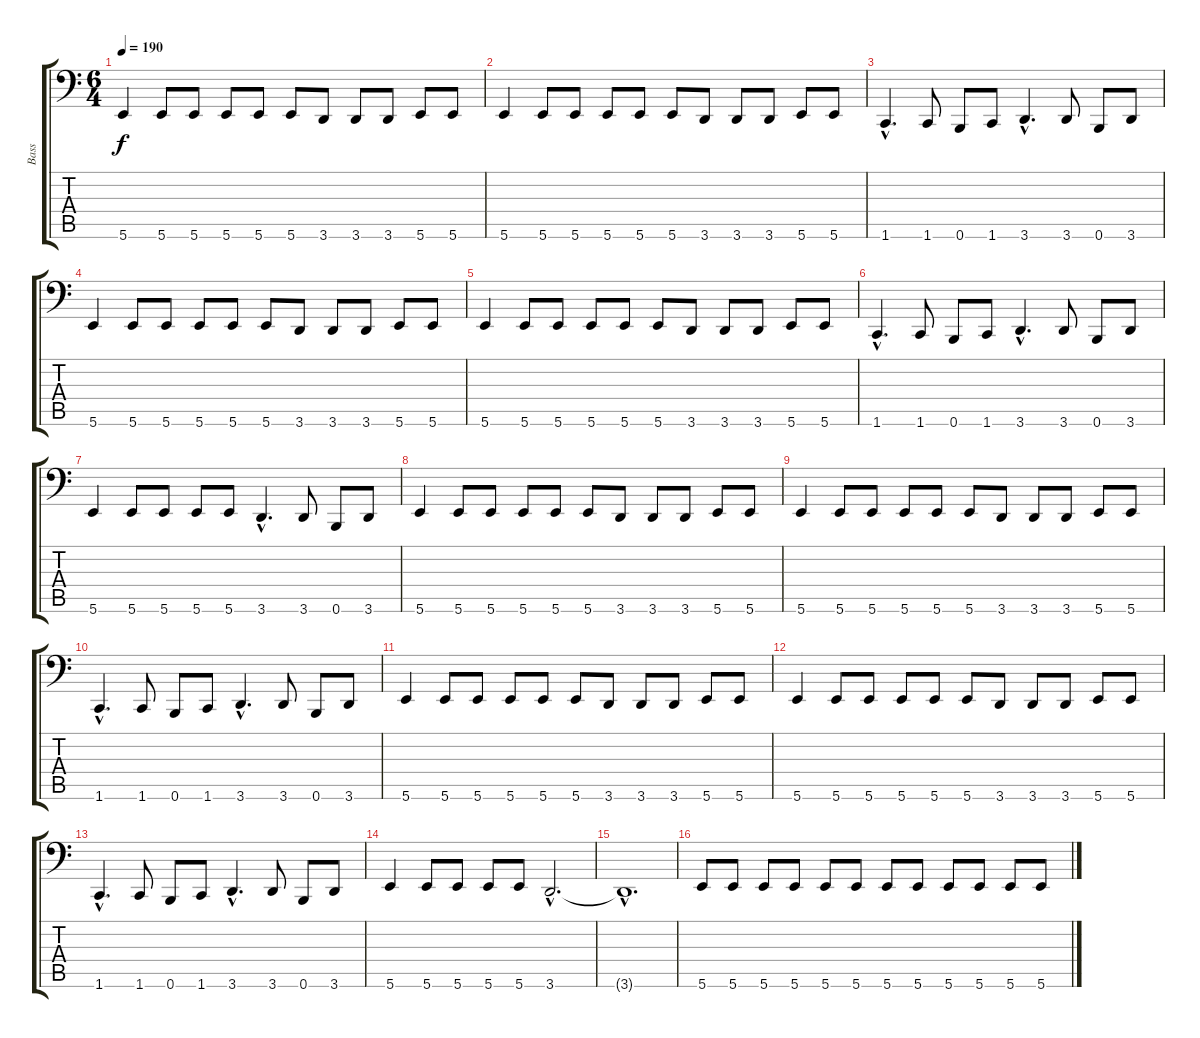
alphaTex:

\track ("Bass" "Bass") {instrument electricbasspick}
\staff {score tabs}
\tuning (B2 G2 D2 A1 E1 B0) {hide}
\ts (6 4)
\tempo 190
\clef f4
\ks c
5.6.4{dy f} 5.6.8 5.6.8 5.6.8 5.6.8 5.6.8 3.6.8 3.6.8 3.6.8 5.6.8 5.6.8 |
5.6.4 5.6.8 5.6.8 5.6.8 5.6.8 5.6.8 3.6.8 3.6.8 3.6.8 5.6.8 5.6.8 |
1.6{hac}.4{d} 1.6.8 0.6.8 1.6.8 3.6{hac}.4{d} 3.6.8 0.6.8 3.6.8 |
5.6.4 5.6.8 5.6.8 5.6.8 5.6.8 5.6.8 3.6.8 3.6.8 3.6.8 5.6.8 5.6.8 |
5.6.4 5.6.8 5.6.8 5.6.8 5.6.8 5.6.8 3.6.8 3.6.8 3.6.8 5.6.8 5.6.8 |
1.6{hac}.4{d} 1.6.8 0.6.8 1.6.8 3.6{hac}.4{d} 3.6.8 0.6.8 3.6.8 |
5.6.4 5.6.8 5.6.8 5.6.8 5.6.8 3.6{hac}.4{d} 3.6.8 0.6.8 3.6.8 |
5.6.4 5.6.8 5.6.8 5.6.8 5.6.8 5.6.8 3.6.8 3.6.8 3.6.8 5.6.8 5.6.8 |
5.6.4 5.6.8 5.6.8 5.6.8 5.6.8 5.6.8 3.6.8 3.6.8 3.6.8 5.6.8 5.6.8 |
1.6{hac}.4{d} 1.6.8 0.6.8 1.6.8 3.6{hac}.4{d} 3.6.8 0.6.8 3.6.8 |
5.6.4 5.6.8 5.6.8 5.6.8 5.6.8 5.6.8 3.6.8 3.6.8 3.6.8 5.6.8 5.6.8 |
5.6.4 5.6.8 5.6.8 5.6.8 5.6.8 5.6.8 3.6.8 3.6.8 3.6.8 5.6.8 5.6.8 |
1.6{hac}.4{d} 1.6.8 0.6.8 1.6.8 3.6{hac}.4{d} 3.6.8 0.6.8 3.6.8 |
5.6.4 5.6.8 5.6.8 5.6.8 5.6.8 3.6{hac}.2{d} |
3.6{hac t}.1{d} |
5.6.8 5.6.8 5.6.8 5.6.8 5.6.8 5.6.8 5.6.8 5.6.8 5.6.8 5.6.8 5.6.8 5.6.8
